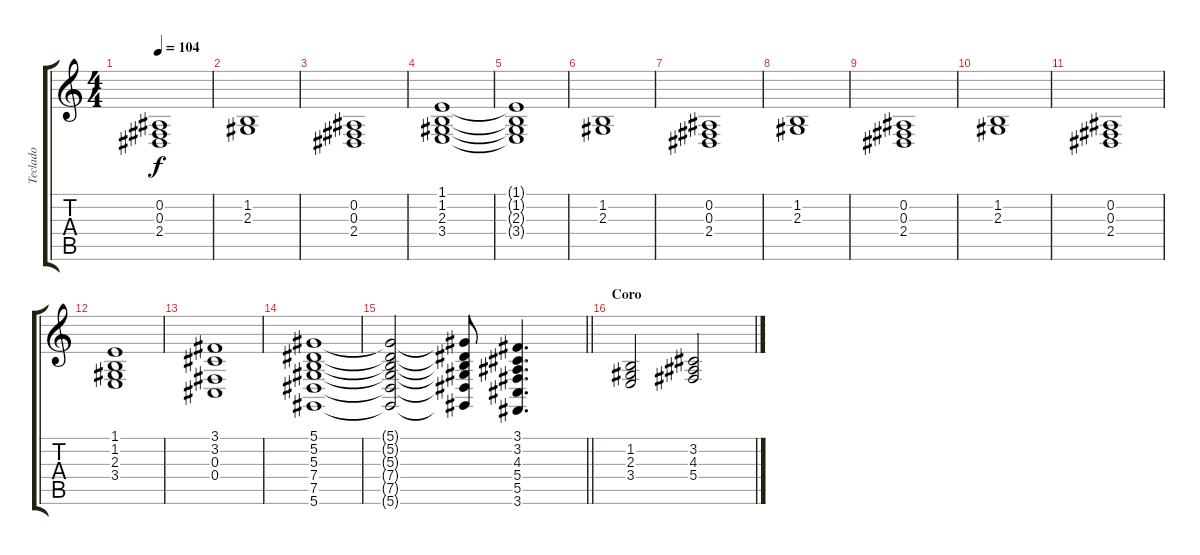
\track ("Teclado" "Teclado") {instrument stringensemble1}
\staff {score tabs}
\tuning (Eb4 Bb3 Gb3 Db3 Ab2 Eb2) {hide}
\ts (4 4)
\tempo 104
\clef g2
\ks c
(0.2 0.3 2.4).1{dy f} |
(1.2 2.3).1 |
(0.2 0.3 2.4).1 |
(1.1 1.2 2.3 3.4).1 |
(1.1{t} 1.2{t} 2.3{t} 3.4{t}).1 |
(1.2 2.3).1 |
(0.2 0.3 2.4).1 |
(1.2 2.3).1 |
(0.2 0.3 2.4).1 |
(1.2 2.3).1 |
(0.2 0.3 2.4).1 |
(1.1 1.2 2.3 3.4).1 |
(3.1 3.2 0.3 0.4).1 |
(5.1 5.2 5.3 7.4 7.5 5.6).1 |
\barLineRight lightlight
(5.1{t} 5.2{t} 5.3{t} 7.4{t} 7.5{t} 5.6{t}).2 (5.1{t} 5.2{t} 5.3{t} 7.4{t} 7.5{t} 5.6{t}).8 (3.1 3.2 4.3 5.4 5.5 3.6).4{d} |
\section ("" "Coro")
(1.2 2.3 3.4).2 (3.2 4.3 5.4).2
